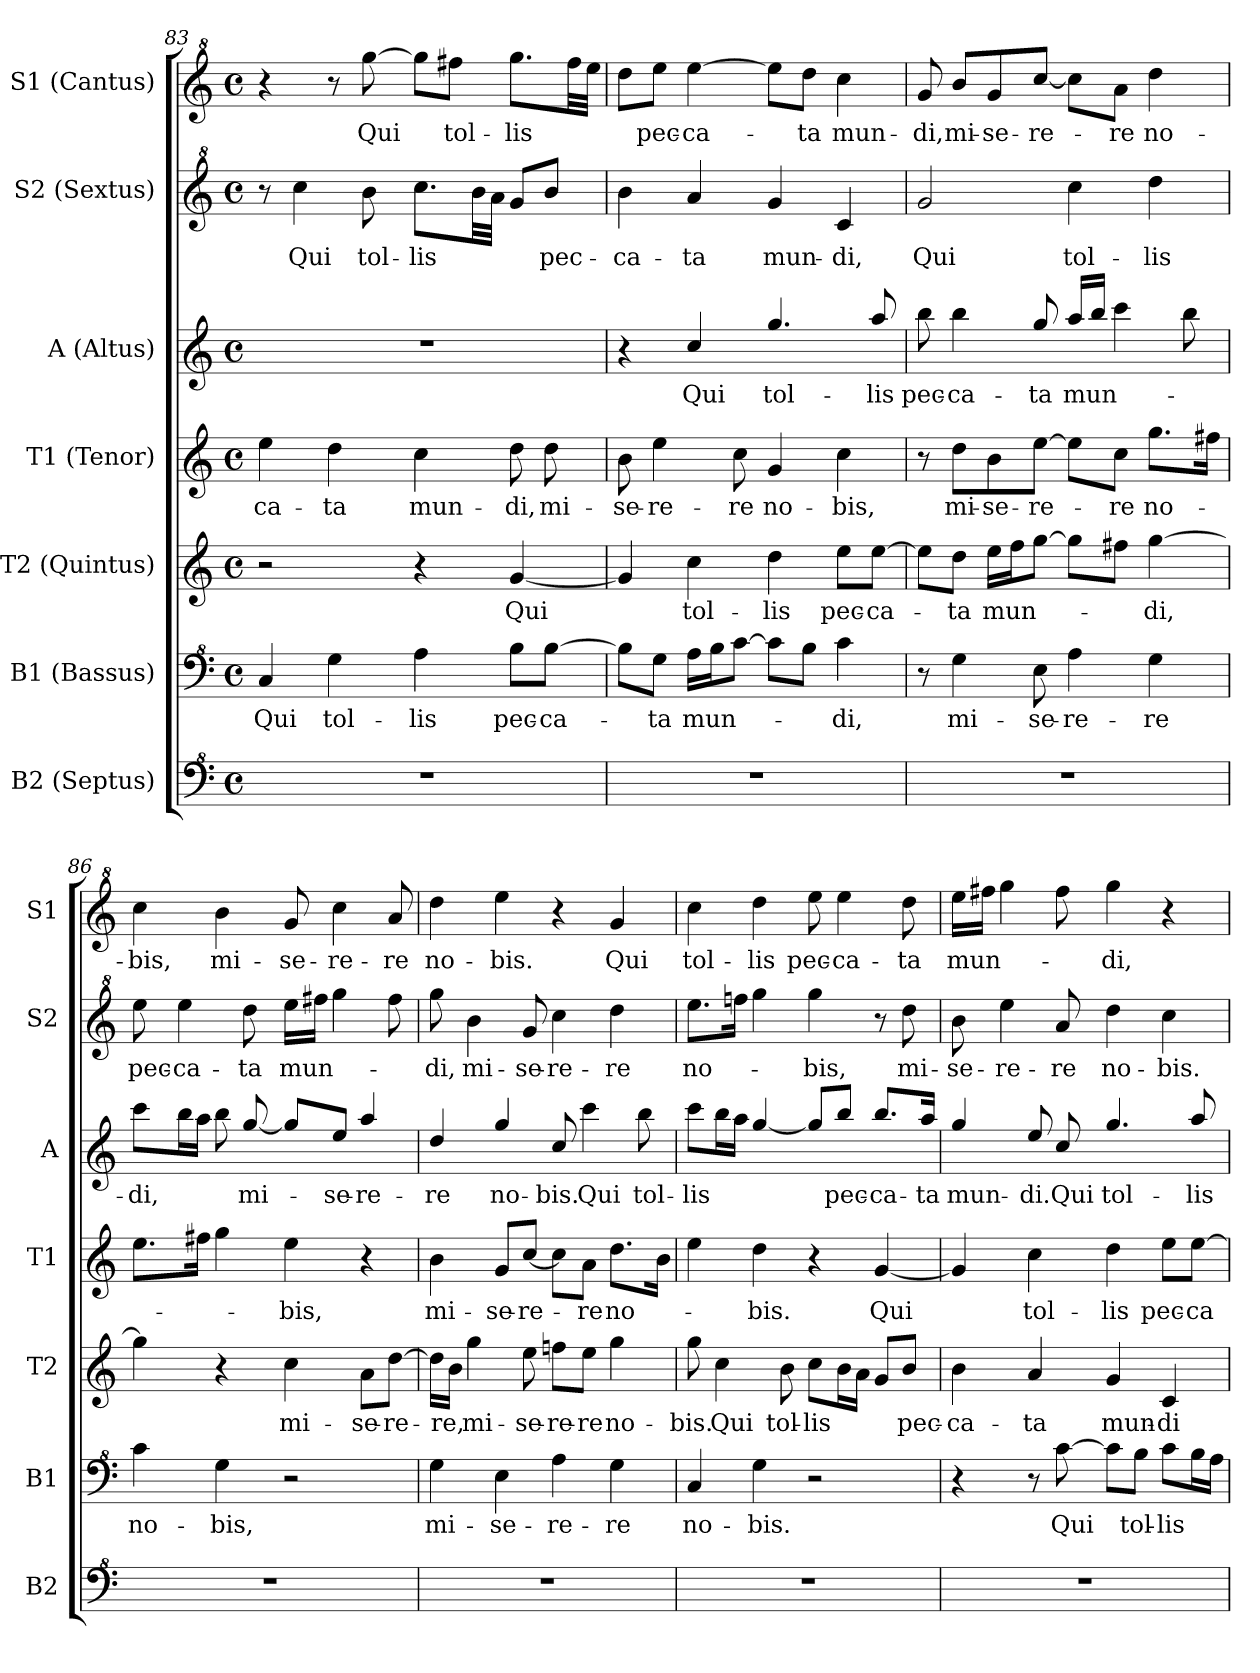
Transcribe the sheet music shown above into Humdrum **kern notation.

**kern	**kern	**text	**kern	**text	**kern	**text	**kern	**text	**kern	**text	**kern	**text
*part7	*part6	*part6	*part5	*part5	*part4	*part4	*part3	*part3	*part2	*part2	*part1	*part1
*staff7	*staff6	*staff6	*staff5	*staff5	*staff4	*staff4	*staff3	*staff3	*staff2	*staff2	*staff1	*staff1
*I"B2 (Septus)	*I"B1 (Bassus)	*	*I"T2 (Quintus)	*	*I"T1 (Tenor)	*	*I"A (Altus)	*	*I"S2 (Sextus)	*	*I"S1 (Cantus)	*
*I'B2	*I'B1	*	*I'T2	*	*I'T1	*	*I'A	*	*I'S2	*	*I'S1	*
*clefF^4	*clefF^4	*	*clefG2	*	*clefG2	*	*clefG2	*	*clefG^2	*	*clefG^2	*
*k[]	*k[]	*	*k[]	*	*k[]	*	*k[]	*	*k[]	*	*k[]	*
*M4/4	*M4/4	*	*M4/4	*	*M4/4	*	*M4/4	*	*M4/4	*	*M4/4	*
*met(c)	*met(c)	*	*met(c)	*	*met(c)	*	*met(c)	*	*met(c)	*	*met(c)	*
=83	=83	=83	=83	=83	=83	=83	=83	=83	=83	=83	=83	=83
!	!	!LO:LY:b	!	!	!	!LO:LY:b	!	!	!	!	!	!
1r	4c/	Qui	2r	.	4ee\	-ca-	1r	.	8r	.	4r	.
!	!	!	!	!	!	!	!	!	!	!LO:LY:b	!	!
.	.	.	.	.	.	.	.	.	4ccc\	Qui	.	.
!	!	!LO:LY:b	!	!	!	!LO:LY:b	!	!	!	!	!	!
.	4g\	tol-	.	.	4dd\	-ta	.	.	.	.	8r	.
!	!	!	!	!	!	!	!	!	!	!LO:LY:b	!	!LO:LY:b
.	.	.	.	.	.	.	.	.	8bb\	tol-	[8ggg\	Qui
!	!	!LO:LY:b	!	!	!	!LO:LY:b	!	!	!	!LO:LY:b	!	!
.	4a\	-lis	4r	.	4cc\	mun-	.	.	8.ccc\L	-lis	8ggg\L]	.
!	!	!	!	!	!	!	!	!	!	!	!	!LO:LY:b
.	.	.	.	.	.	.	.	.	.	.	8fff#X\J	tol-
.	.	.	.	.	.	.	.	.	32bb\LL	.	.	.
.	.	.	.	.	.	.	.	.	32aa\JJJ	.	.	.
!	!	!LO:LY:b	!	!LO:LY:b	!	!LO:LY:b	!	!	!	!	!	!LO:LY:b
.	8b\L	pec-	[4g/	Qui	8dd\	-di,	.	.	8gg/L	.	8.ggg\L	-lis
!	!	!LO:LY:b	!	!	!	!LO:LY:b	!	!	!	!LO:LY:b	!	!
.	[8b\J	-ca-	.	.	8dd\	mi-	.	.	8bb/J	pec-	.	.
.	.	.	.	.	.	.	.	.	.	.	32fff#\LL	.
.	.	.	.	.	.	.	.	.	.	.	32eee\JJJ	.
=84	=84	=84	=84	=84	=84	=84	=84	=84	=84	=84	=84	=84
!	!	!	!	!	!	!LO:LY:b	!	!	!	!LO:LY:b	!	!
1r	8b\L]	.	4g/]	.	8b\	-se-	4r	.	4bb\	-ca-	8ddd\L	.
!	!	!LO:LY:b	!	!	!	!LO:LY:b	!	!	!	!	!	!LO:LY:b
.	8g\J	-ta	.	.	4ee\	-re-	.	.	.	.	8eee\J	pec-
!	!	!LO:LY:b	!	!LO:LY:b	!	!	!	!LO:LY:b	!	!LO:LY:b	!	!LO:LY:b
.	16a\LL	mun-	4cc\	tol-	.	.	4cc/	Qui	4aa/	-ta	[4eee\	-ca-
.	16b\J	.	.	.	.	.	.	.	.	.	.	.
!	!	!	!	!	!	!LO:LY:b	!	!	!	!	!	!
.	[8cc\J	.	.	.	8cc\	-re	.	.	.	.	.	.
!	!	!	!	!LO:LY:b	!	!LO:LY:b	!	!LO:LY:b	!	!LO:LY:b	!	!
.	8cc\L]	.	4dd\	-lis	4g/	no-	4.gg/	tol-	4gg/	mun-	8eee\L]	.
!	!	!	!	!	!	!	!	!	!	!	!	!LO:LY:b
.	8b\J	.	.	.	.	.	.	.	.	.	8ddd\J	-ta
!	!	!LO:LY:b	!	!LO:LY:b	!	!LO:LY:b	!	!	!	!LO:LY:b	!	!LO:LY:b
.	4cc\	-di,	8ee\L	pec-	4cc\	-bis,	.	.	4cc/	-di,	4ccc\	mun-
!	!	!	!	!LO:LY:b	!	!	!	!LO:LY:b	!	!	!	!
.	.	.	[8ee\J	-ca-	.	.	8aa/	-lis	.	.	.	.
!!LO:PB:g=z
=85	=85	=85	=85	=85	=85	=85	=85	=85	=85	=85	=85	=85
!	!	!	!	!	!	!	!	!LO:LY:b	!	!LO:LY:b	!	!LO:LY:b
1r	8r	.	8ee\L]	.	8r	.	8bb\	pec-	2gg/	Qui	8gg/	-di,
!	!	!LO:LY:b	!	!LO:LY:b	!	!LO:LY:b	!	!LO:LY:b	!	!	!	!LO:LY:b
.	4g\	mi-	8dd\J	-ta	8dd\L	mi-	4bb\	-ca-	.	.	8bb/L	mi-
!	!	!	!	!LO:LY:b	!	!LO:LY:b	!	!	!	!	!	!LO:LY:b
.	.	.	16ee\LL	mun-	8b\	-se-	.	.	.	.	8gg/	-se-
.	.	.	16ff\J	.	.	.	.	.	.	.	.	.
!	!	!LO:LY:b	!	!	!	!LO:LY:b	!	!LO:LY:b	!	!	!	!LO:LY:b
.	8e\	-se-	[8gg\J	.	[8ee\J	-re-	8gg/	-ta	.	.	[8ccc/J	-re-
!	!	!LO:LY:b	!	!	!	!	!	!LO:LY:b	!	!LO:LY:b	!	!
.	4a\	-re-	8gg\L]	.	8ee\L]	.	16aa/LL	mun-	4ccc\	tol-	8ccc\L]	.
.	.	.	.	.	.	.	16bb/JJ	.	.	.	.	.
!	!	!	!	!	!	!LO:LY:b	!	!	!	!	!	!LO:LY:b
.	.	.	8ff#X\J	.	8cc\J	-re	4ccc\	.	.	.	8aa\J	-re
!	!	!LO:LY:b	!	!LO:LY:b	!	!LO:LY:b	!	!	!	!LO:LY:b	!	!LO:LY:b
.	4g\	-re	[4gg\	-di,	8.gg\L	no-	.	.	4ddd\	-lis	4ddd\	no-
.	.	.	.	.	.	.	8bb\	.	.	.	.	.
.	.	.	.	.	16ff#X\Jk	.	.	.	.	.	.	.
=86	=86	=86	=86	=86	=86	=86	=86	=86	=86	=86	=86	=86
!	!	!LO:LY:b	!	!	!	!	!	!LO:LY:b	!	!LO:LY:b	!	!LO:LY:b
1r	4cc\	no-	4gg\]	.	8.ee\L	.	8ccc\L	-di,	8eee\	pec-	4ccc\	-bis,
!	!	!	!	!	!	!	!	!	!	!LO:LY:b	!	!
.	.	.	.	.	.	.	16bb\L	.	4eee\	-ca-	.	.
.	.	.	.	.	16ff#X\Jk	.	16aa\JJ	.	.	.	.	.
!	!	!LO:LY:b	!	!	!	!	!	!	!	!	!	!LO:LY:b
.	4g\	-bis,	4r	.	4gg\	.	8bb\	.	.	.	4bb\	mi-
!	!	!	!	!	!	!	!	!LO:LY:b	!	!LO:LY:b	!	!
.	.	.	.	.	.	.	[8gg/	mi-	8ddd\	-ta	.	.
!	!	!	!	!LO:LY:b	!	!LO:LY:b	!	!	!	!LO:LY:b	!	!LO:LY:b
.	2r	.	4cc\	mi-	4ee\	-bis,	8gg/L]	.	16eee\LL	mun-	8gg/	-se-
.	.	.	.	.	.	.	.	.	16fff#X\JJ	.	.	.
!	!	!	!	!	!	!	!	!LO:LY:b	!	!	!	!LO:LY:b
.	.	.	.	.	.	.	8ee/J	-se-	4ggg\	.	4ccc\	-re-
!	!	!	!	!LO:LY:b	!	!	!	!LO:LY:b	!	!	!	!
.	.	.	8a\L	-se-	4r	.	4aa/	-re-	.	.	.	.
!	!	!	!	!LO:LY:b	!	!	!	!	!	!	!	!LO:LY:b
.	.	.	[8dd\J	-re-	.	.	.	.	8fff#\	.	8aa/	-re
=87	=87	=87	=87	=87	=87	=87	=87	=87	=87	=87	=87	=87
!	!	!LO:LY:b	!	!	!	!LO:LY:b	!	!LO:LY:b	!	!LO:LY:b	!	!LO:LY:b
1r	4g\	mi-	16dd\LL]	.	4b\	mi-	4dd/	-re	8ggg\	-di,	4ddd\	no-
!	!	!	!	!LO:LY:b	!	!	!	!	!	!	!	!
.	.	.	16b\JJ	-re,	.	.	.	.	.	.	.	.
!	!	!	!	!LO:LY:b	!	!	!	!	!	!LO:LY:b	!	!
.	.	.	4gg\	mi-	.	.	.	.	4bb\	mi-	.	.
!	!	!LO:LY:b	!	!	!	!LO:LY:b	!	!LO:LY:b	!	!	!	!LO:LY:b
.	4e\	-se-	.	.	8g/L	-se-	4gg/	no-	.	.	4eee\	-bis.
!	!	!	!	!LO:LY:b	!	!LO:LY:b	!	!	!	!LO:LY:b	!	!
.	.	.	8ee\	-se-	[8cc/J	-re-	.	.	8gg/	-se-	.	.
!	!	!LO:LY:b	!	!LO:LY:b	!	!	!	!LO:LY:b	!	!LO:LY:b	!	!
.	4a\	-re-	8ffni\L	-re-	8cc\L]	.	8cc/	-bis.	4ccc\	-re-	4r	.
!	!	!	!	!LO:LY:b	!	!LO:LY:b	!	!LO:LY:b	!	!	!	!
.	.	.	8ee\J	-re	8a\J	-re	4ccc\	Qui	.	.	.	.
!	!	!LO:LY:b	!	!LO:LY:b	!	!LO:LY:b	!	!	!	!LO:LY:b	!	!LO:LY:b
.	4g\	-re	4gg\	no-	8.dd\L	no-	.	.	4ddd\	-re	4gg/	Qui
!	!	!	!	!	!	!	!	!LO:LY:b	!	!	!	!
.	.	.	.	.	.	.	8bb\	tol-	.	.	.	.
.	.	.	.	.	16b\Jk	.	.	.	.	.	.	.
=88	=88	=88	=88	=88	=88	=88	=88	=88	=88	=88	=88	=88
!	!	!LO:LY:b	!	!LO:LY:b	!	!	!	!LO:LY:b	!	!LO:LY:b	!	!LO:LY:b
1r	4c/	no-	8gg\	-bis.	4ee\	.	8ccc\L	-lis	8.eee\L	no-	4ccc\	tol-
!	!	!	!	!LO:LY:b	!	!	!	!	!	!	!	!
.	.	.	4cc\	Qui	.	.	16bb\L	.	.	.	.	.
.	.	.	.	.	.	.	16aa\JJ	.	16fffni\Jk	.	.	.
!	!	!LO:LY:b	!	!	!	!LO:LY:b	!	!	!	!	!	!LO:LY:b
.	4g\	-bis.	.	.	4dd\	-bis.	[4gg/	.	4ggg\	.	4ddd\	-lis
!	!	!	!	!LO:LY:b	!	!	!	!	!	!	!	!
.	.	.	8b\	tol-	.	.	.	.	.	.	.	.
!	!	!	!	!LO:LY:b	!	!	!	!	!	!LO:LY:b	!	!LO:LY:b
.	2r	.	8cc\L	-lis	4r	.	8gg/L]	.	4ggg\	-bis,	8eee\	pec-
!	!	!	!	!	!	!	!	!LO:LY:b	!	!	!	!LO:LY:b
.	.	.	16b\L	.	.	.	8bb/J	pec-	.	.	4eee\	-ca-
.	.	.	16a\JJ	.	.	.	.	.	.	.	.	.
!	!	!	!	!	!	!LO:LY:b	!	!LO:LY:b	!	!	!	!
.	.	.	8g/L	.	[4g/	Qui	8.bb/L	-ca-	8r	.	.	.
!	!	!	!	!LO:LY:b	!	!	!	!	!	!LO:LY:b	!	!LO:LY:b
.	.	.	8b/J	pec-	.	.	.	.	8ddd\	mi-	8ddd\	-ta
!	!	!	!	!	!	!	!	!LO:LY:b	!	!	!	!
.	.	.	.	.	.	.	16aa/Jk	-ta	.	.	.	.
!!LO:LB:g=z
=89	=89	=89	=89	=89	=89	=89	=89	=89	=89	=89	=89	=89
!	!	!	!	!LO:LY:b	!	!	!	!LO:LY:b	!	!LO:LY:b	!	!LO:LY:b
1r	4r	.	4b\	-ca-	4g/]	.	4gg/	mun-	8bb\	-se-	16eee\LL	mun-
.	.	.	.	.	.	.	.	.	.	.	16fff#X\JJ	.
!	!	!	!	!	!	!	!	!	!	!LO:LY:b	!	!
.	.	.	.	.	.	.	.	.	4eee\	-re-	4ggg\	.
!	!	!	!	!LO:LY:b	!	!LO:LY:b	!	!LO:LY:b	!	!	!	!
.	8r	.	4a/	-ta	4cc\	tol-	8ee/	-di.	.	.	.	.
!	!	!LO:LY:b	!	!	!	!	!	!LO:LY:b	!	!LO:LY:b	!	!
.	[8cc\	Qui	.	.	.	.	8cc/	Qui	8aa/	-re	8fff#\	.
!	!	!	!	!LO:LY:b	!	!LO:LY:b	!	!LO:LY:b	!	!LO:LY:b	!	!LO:LY:b
.	8cc\L]	.	4g/	mun-	4dd\	-lis	4.gg/	tol-	4ddd\	no-	4ggg\	-di,
!	!	!LO:LY:b	!	!	!	!	!	!	!	!	!	!
.	8b\J	tol-	.	.	.	.	.	.	.	.	.	.
!	!	!LO:LY:b	!	!LO:LY:b	!	!LO:LY:b	!	!	!	!LO:LY:b	!	!
.	8cc\L	-lis	4c/	-di	8ee\L	pec-	.	.	4ccc\	-bis.	4r	.
!	!	!	!	!	!	!LO:LY:b	!	!LO:LY:b	!	!	!	!
.	16b\L	.	.	.	[8ee\J	-ca-	8aa/	-lis	.	.	.	.
.	16a\JJ	.	.	.	.	.	.	.	.	.	.	.
=	=	=	=	=	=	=	=	=	=	=	=	=
*-	*-	*-	*-	*-	*-	*-	*-	*-	*-	*-	*-	*-
